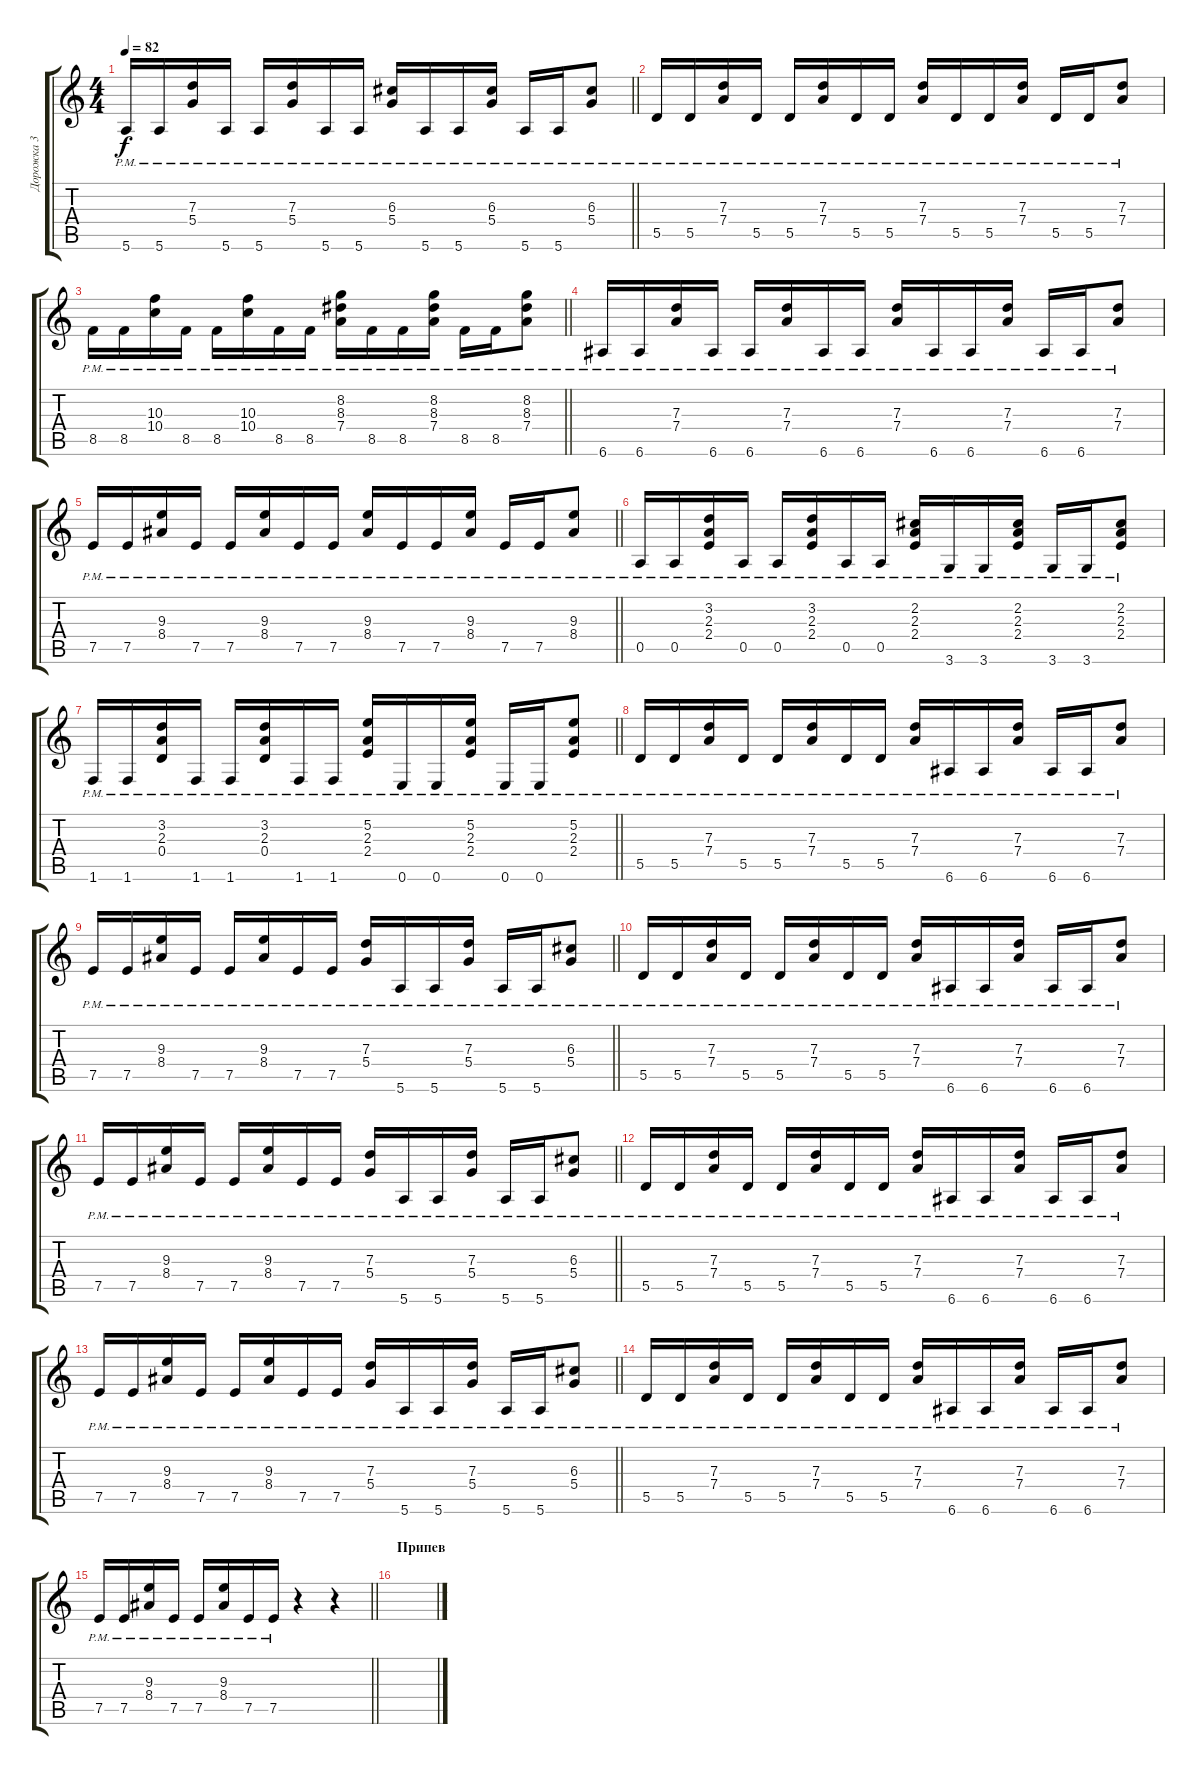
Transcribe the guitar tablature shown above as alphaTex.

\track ("Дорожка 3" "Дорожка 3") {instrument overdrivenguitar}
\staff {score tabs}
\tuning (E4 B3 G3 D3 A2 E2) {hide}
\ts (4 4)
\tempo 82
\clef g2
\barLineRight lightlight
\ks c
5.6{pm}.16{dy f} 5.6{pm}.16 (7.3{pm} 5.4{pm}).16 5.6{pm}.16 5.6{pm}.16 (7.3{pm} 5.4{pm}).16 5.6{pm}.16 5.6{pm}.16 (6.3{pm} 5.4{pm}).16 5.6{pm}.16 5.6{pm}.16 (6.3{pm} 5.4{pm}).16 5.6{pm}.16 5.6{pm}.16 (6.3{pm} 5.4{pm}).8 |
5.5{pm}.16 5.5{pm}.16 (7.3{pm} 7.4{pm}).16 5.5{pm}.16 5.5{pm}.16 (7.3{pm} 7.4{pm}).16 5.5{pm}.16 5.5{pm}.16 (7.3{pm} 7.4{pm}).16 5.5{pm}.16 5.5{pm}.16 (7.3{pm} 7.4{pm}).16 5.5{pm}.16 5.5{pm}.16 (7.3{pm} 7.4{pm}).8 |
\barLineRight lightlight
8.5{pm}.16 8.5{pm}.16 (10.3{pm} 10.4{pm}).16 8.5{pm}.16 8.5{pm}.16 (10.3{pm} 10.4{pm}).16 8.5{pm}.16 8.5{pm}.16 (8.2{pm} 8.3{pm} 7.4{pm}).16 8.5{pm}.16 8.5{pm}.16 (8.2{pm} 8.3{pm} 7.4{pm}).16 8.5{pm}.16 8.5{pm}.16 (8.2{pm} 8.3{pm} 7.4{pm}).8 |
6.6{pm}.16 6.6{pm}.16 (7.3{pm} 7.4{pm}).16 6.6{pm}.16 6.6{pm}.16 (7.3{pm} 7.4{pm}).16 6.6{pm}.16 6.6{pm}.16 (7.3{pm} 7.4{pm}).16 6.6{pm}.16 6.6{pm}.16 (7.3{pm} 7.4{pm}).16 6.6{pm}.16 6.6{pm}.16 (7.3{pm} 7.4{pm}).8 |
\barLineRight lightlight
7.5{pm}.16 7.5{pm}.16 (9.3{pm} 8.4{pm}).16 7.5{pm}.16 7.5{pm}.16 (9.3{pm} 8.4{pm}).16 7.5{pm}.16 7.5{pm}.16 (9.3{pm} 8.4{pm}).16 7.5{pm}.16 7.5{pm}.16 (9.3{pm} 8.4{pm}).16 7.5{pm}.16 7.5{pm}.16 (9.3{pm} 8.4{pm}).8 |
0.5{pm}.16 0.5{pm}.16 (3.2{pm} 2.3{pm} 2.4{pm}).16 0.5{pm}.16 0.5{pm}.16 (3.2{pm} 2.3{pm} 2.4{pm}).16 0.5{pm}.16 0.5{pm}.16 (2.2{pm} 2.3{pm} 2.4{pm}).16 3.6{pm}.16 3.6{pm}.16 (2.2{pm} 2.3{pm} 2.4{pm}).16 3.6{pm}.16 3.6{pm}.16 (2.2{pm} 2.3{pm} 2.4{pm}).8 |
\barLineRight lightlight
1.6{pm}.16 1.6{pm}.16 (3.2{pm} 2.3{pm} 0.4{pm}).16 1.6{pm}.16 1.6{pm}.16 (3.2{pm} 2.3{pm} 0.4{pm}).16 1.6{pm}.16 1.6{pm}.16 (5.2{pm} 2.3{pm} 2.4{pm}).16 0.6{pm}.16 0.6{pm}.16 (5.2{pm} 2.3{pm} 2.4{pm}).16 0.6{pm}.16 0.6{pm}.16 (5.2{pm} 2.3{pm} 2.4{pm}).8 |
5.5{pm}.16 5.5{pm}.16 (7.3{pm} 7.4{pm}).16 5.5{pm}.16 5.5{pm}.16 (7.3{pm} 7.4{pm}).16 5.5{pm}.16 5.5{pm}.16 (7.3{pm} 7.4{pm}).16 6.6{pm}.16 6.6{pm}.16 (7.3{pm} 7.4{pm}).16 6.6{pm}.16 6.6{pm}.16 (7.3{pm} 7.4{pm}).8 |
\barLineRight lightlight
7.5{pm}.16 7.5{pm}.16 (9.3{pm} 8.4{pm}).16 7.5{pm}.16 7.5{pm}.16 (9.3{pm} 8.4{pm}).16 7.5{pm}.16 7.5{pm}.16 (7.3{pm} 5.4{pm}).16 5.6{pm}.16 5.6{pm}.16 (7.3{pm} 5.4{pm}).16 5.6{pm}.16 5.6{pm}.16 (6.3{pm} 5.4{pm}).8 |
5.5{pm}.16 5.5{pm}.16 (7.3{pm} 7.4{pm}).16 5.5{pm}.16 5.5{pm}.16 (7.3{pm} 7.4{pm}).16 5.5{pm}.16 5.5{pm}.16 (7.3{pm} 7.4{pm}).16 6.6{pm}.16 6.6{pm}.16 (7.3{pm} 7.4{pm}).16 6.6{pm}.16 6.6{pm}.16 (7.3{pm} 7.4{pm}).8 |
\barLineRight lightlight
7.5{pm}.16 7.5{pm}.16 (9.3{pm} 8.4{pm}).16 7.5{pm}.16 7.5{pm}.16 (9.3{pm} 8.4{pm}).16 7.5{pm}.16 7.5{pm}.16 (7.3{pm} 5.4{pm}).16 5.6{pm}.16 5.6{pm}.16 (7.3{pm} 5.4{pm}).16 5.6{pm}.16 5.6{pm}.16 (6.3{pm} 5.4{pm}).8 |
5.5{pm}.16 5.5{pm}.16 (7.3{pm} 7.4{pm}).16 5.5{pm}.16 5.5{pm}.16 (7.3{pm} 7.4{pm}).16 5.5{pm}.16 5.5{pm}.16 (7.3{pm} 7.4{pm}).16 6.6{pm}.16 6.6{pm}.16 (7.3{pm} 7.4{pm}).16 6.6{pm}.16 6.6{pm}.16 (7.3{pm} 7.4{pm}).8 |
\barLineRight lightlight
7.5{pm}.16 7.5{pm}.16 (9.3{pm} 8.4{pm}).16 7.5{pm}.16 7.5{pm}.16 (9.3{pm} 8.4{pm}).16 7.5{pm}.16 7.5{pm}.16 (7.3{pm} 5.4{pm}).16 5.6{pm}.16 5.6{pm}.16 (7.3{pm} 5.4{pm}).16 5.6{pm}.16 5.6{pm}.16 (6.3{pm} 5.4{pm}).8 |
5.5{pm}.16 5.5{pm}.16 (7.3{pm} 7.4{pm}).16 5.5{pm}.16 5.5{pm}.16 (7.3{pm} 7.4{pm}).16 5.5{pm}.16 5.5{pm}.16 (7.3{pm} 7.4{pm}).16 6.6{pm}.16 6.6{pm}.16 (7.3{pm} 7.4{pm}).16 6.6{pm}.16 6.6{pm}.16 (7.3{pm} 7.4{pm}).8 |
\barLineRight lightlight
7.5{pm}.16 7.5{pm}.16 (9.3{pm} 8.4{pm}).16 7.5{pm}.16 7.5{pm}.16 (9.3{pm} 8.4{pm}).16 7.5{pm}.16 7.5{pm}.16 r.4 r.4 |
\section ("" "Припев")
